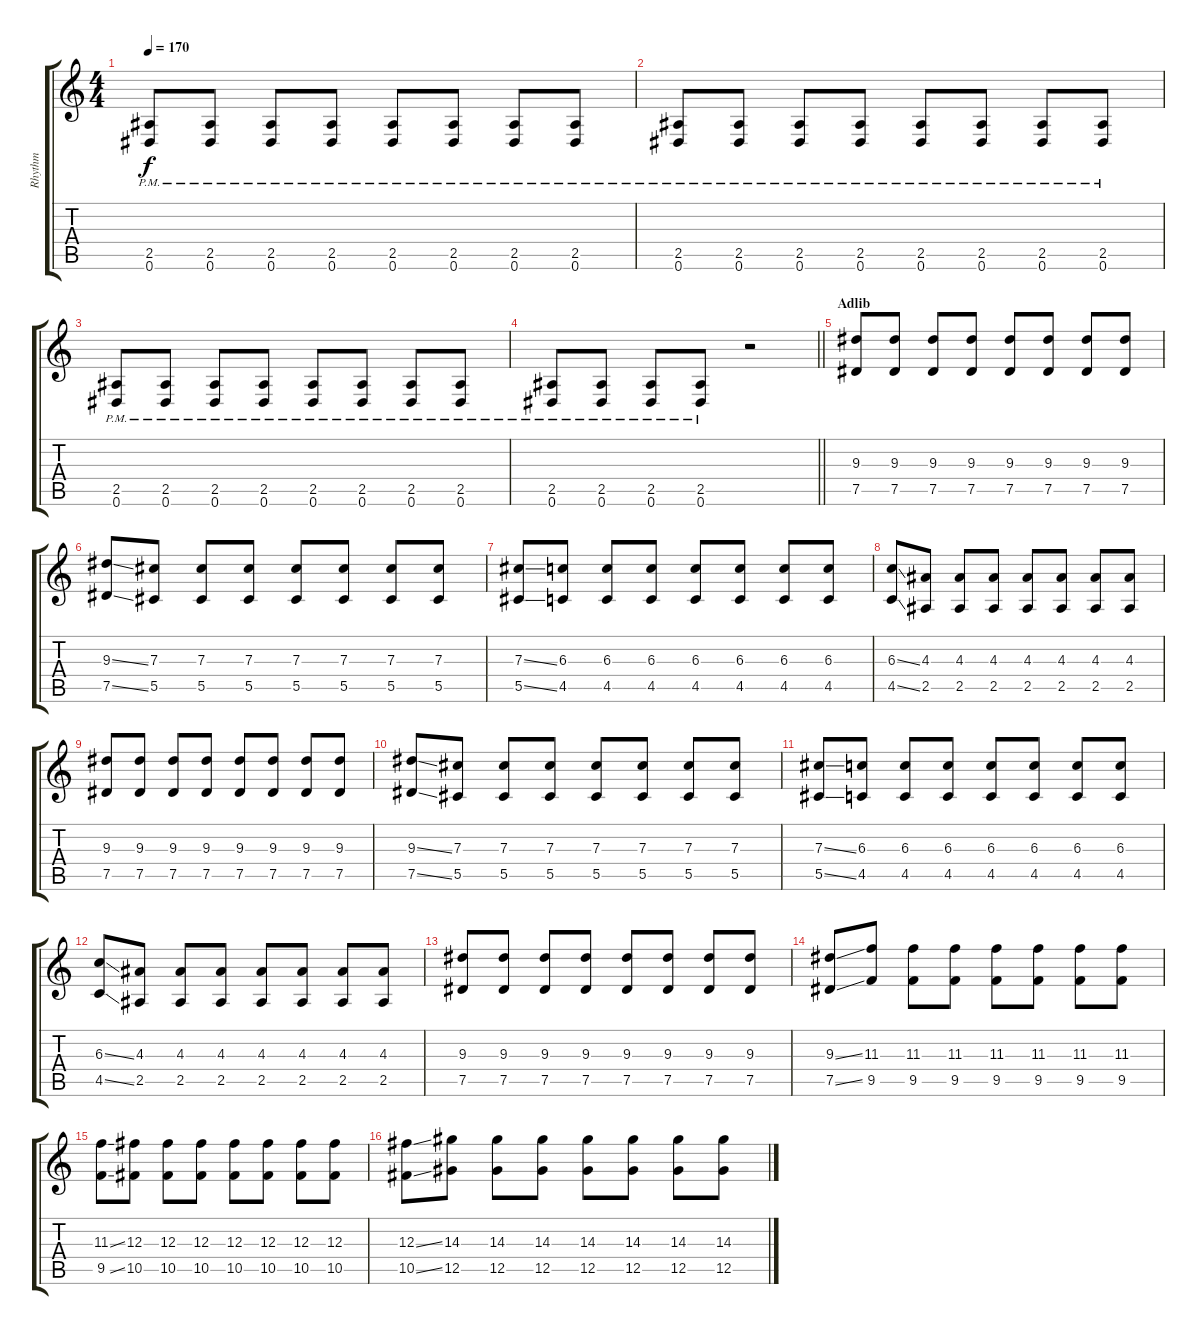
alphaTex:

\track ("Rhythm" "Rhythm") {instrument distortionguitar}
\staff {score tabs}
\tuning (Eb4 Bb3 Gb3 Db3 Ab2 Eb2) {hide}
\ts (4 4)
\tempo 170
\clef g2
\ks c
(2.5{pm} 0.6{pm}).8{dy f} (2.5{pm} 0.6{pm}).8 (2.5{pm} 0.6{pm}).8 (2.5{pm} 0.6{pm}).8 (2.5{pm} 0.6{pm}).8 (2.5{pm} 0.6{pm}).8 (2.5{pm} 0.6{pm}).8 (2.5{pm} 0.6{pm}).8 |
(2.5{pm} 0.6{pm}).8 (2.5{pm} 0.6{pm}).8 (2.5{pm} 0.6{pm}).8 (2.5{pm} 0.6{pm}).8 (2.5{pm} 0.6{pm}).8 (2.5{pm} 0.6{pm}).8 (2.5{pm} 0.6{pm}).8 (2.5{pm} 0.6{pm}).8 |
(2.5{pm} 0.6{pm}).8 (2.5{pm} 0.6{pm}).8 (2.5{pm} 0.6{pm}).8 (2.5{pm} 0.6{pm}).8 (2.5{pm} 0.6{pm}).8 (2.5{pm} 0.6{pm}).8 (2.5{pm} 0.6{pm}).8 (2.5{pm} 0.6{pm}).8 |
\barLineRight lightlight
(2.5{pm} 0.6{pm}).8 (2.5{pm} 0.6{pm}).8 (2.5{pm} 0.6{pm}).8 (2.5{pm} 0.6{pm}).8 r.2 |
\section ("" "Adlib")
(9.3 7.5).8{volume 13} (9.3 7.5).8 (9.3 7.5).8 (9.3 7.5).8 (9.3 7.5).8 (9.3 7.5).8 (9.3 7.5).8 (9.3 7.5).8 |
(9.3{ss} 7.5{ss}).8 (7.3 5.5).8 (7.3 5.5).8 (7.3 5.5).8 (7.3 5.5).8 (7.3 5.5).8 (7.3 5.5).8 (7.3 5.5).8 |
(7.3{ss} 5.5{ss}).8 (6.3 4.5).8 (6.3 4.5).8 (6.3 4.5).8 (6.3 4.5).8 (6.3 4.5).8 (6.3 4.5).8 (6.3 4.5).8 |
(6.3{ss} 4.5{ss}).8 (4.3 2.5).8 (4.3 2.5).8 (4.3 2.5).8 (4.3 2.5).8 (4.3 2.5).8 (4.3 2.5).8 (4.3 2.5).8 |
(9.3 7.5).8 (9.3 7.5).8 (9.3 7.5).8 (9.3 7.5).8 (9.3 7.5).8 (9.3 7.5).8 (9.3 7.5).8 (9.3 7.5).8 |
(9.3{ss} 7.5{ss}).8 (7.3 5.5).8 (7.3 5.5).8 (7.3 5.5).8 (7.3 5.5).8 (7.3 5.5).8 (7.3 5.5).8 (7.3 5.5).8 |
(7.3{ss} 5.5{ss}).8 (6.3 4.5).8 (6.3 4.5).8 (6.3 4.5).8 (6.3 4.5).8 (6.3 4.5).8 (6.3 4.5).8 (6.3 4.5).8 |
(6.3{ss} 4.5{ss}).8 (4.3 2.5).8 (4.3 2.5).8 (4.3 2.5).8 (4.3 2.5).8 (4.3 2.5).8 (4.3 2.5).8 (4.3 2.5).8 |
(9.3 7.5).8 (9.3 7.5).8 (9.3 7.5).8 (9.3 7.5).8 (9.3 7.5).8 (9.3 7.5).8 (9.3 7.5).8 (9.3 7.5).8 |
(9.3{ss} 7.5{ss}).8 (11.3 9.5).8 (11.3 9.5).8 (11.3 9.5).8 (11.3 9.5).8 (11.3 9.5).8 (11.3 9.5).8 (11.3 9.5).8 |
(11.3{ss} 9.5{ss}).8 (12.3 10.5).8 (12.3 10.5).8 (12.3 10.5).8 (12.3 10.5).8 (12.3 10.5).8 (12.3 10.5).8 (12.3 10.5).8 |
(12.3{ss} 10.5{ss}).8 (14.3 12.5).8 (14.3 12.5).8 (14.3 12.5).8 (14.3 12.5).8 (14.3 12.5).8 (14.3 12.5).8 (14.3 12.5).8
